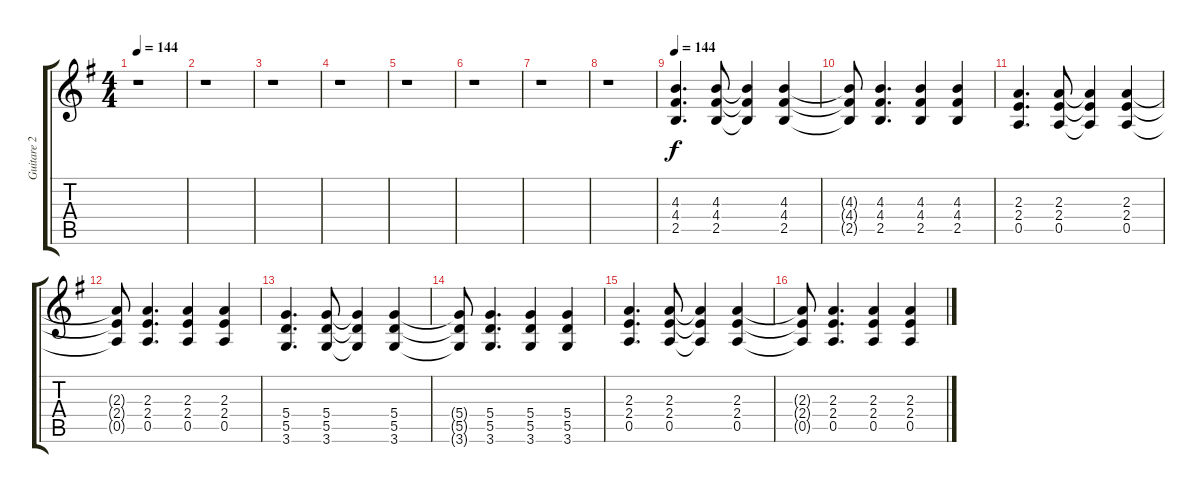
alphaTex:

\track ("Guitare 2 " "Guitare 2 ") {instrument distortionguitar}
\staff {score tabs}
\tuning (E4 B3 G3 D3 A2 E2) {hide}
\ts (4 4)
\tempo 144
\clef g2
\ks g
r.1{dy f} |
r.1 |
r.1 |
r.1 |
r.1 |
r.1 |
r.1 |
r.1 |
\tempo 144
(4.3 4.4 2.5).4{d volume 11} (4.3 4.4 2.5).8 (4.3{t} 4.4{t} 2.5{t}).4 (4.3 4.4 2.5).4 |
(4.3{t} 4.4{t} 2.5{t}).8 (4.3 4.4 2.5).4{d} (4.3 4.4 2.5).4 (4.3 4.4 2.5).4 |
(2.3 2.4 0.5).4{d} (2.3 2.4 0.5).8 (2.3{t} 2.4{t} 0.5{t}).4 (2.3 2.4 0.5).4 |
(2.3{t} 2.4{t} 0.5{t}).8 (2.3 2.4 0.5).4{d} (2.3 2.4 0.5).4 (2.3 2.4 0.5).4 |
(5.4 5.5 3.6).4{d} (5.4 5.5 3.6).8 (5.4{t} 5.5{t} 3.6{t}).4 (5.4 5.5 3.6).4 |
(5.4{t} 5.5{t} 3.6{t}).8 (5.4 5.5 3.6).4{d} (5.4 5.5 3.6).4 (5.4 5.5 3.6).4 |
(2.3 2.4 0.5).4{d} (2.3 2.4 0.5).8 (2.3{t} 2.4{t} 0.5{t}).4 (2.3 2.4 0.5).4 |
(2.3{t} 2.4{t} 0.5{t}).8 (2.3 2.4 0.5).4{d} (2.3 2.4 0.5).4 (2.3 2.4 0.5).4
